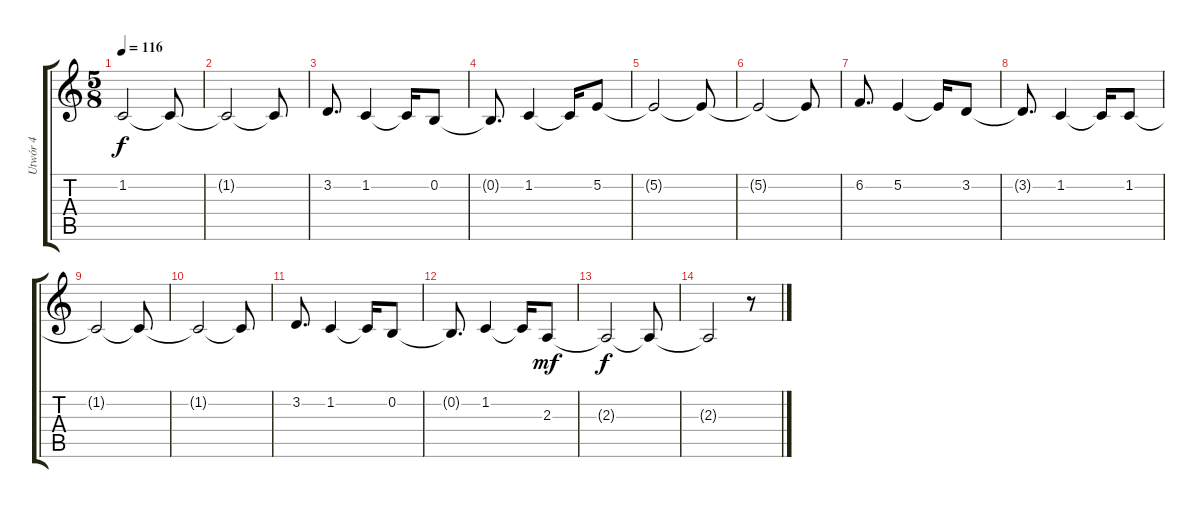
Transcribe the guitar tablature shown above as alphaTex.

\track ("Utwór 4" "Utwór 4") {instrument cello}
\staff {score tabs}
\tuning (E4 B3 G3 D3 A2 E2) {hide}
\ts (5 8)
\tempo 116
\clef g2
\ks c
1.2.2{dy f} 1.2{t}.8 |
1.2{t}.2 1.2{t}.8 |
3.2.8{d} 1.2.4 1.2{t}.16 0.2.8 |
0.2{t}.8{d} 1.2.4 1.2{t}.16 5.2.8 |
5.2{t}.2 5.2{t}.8 |
5.2{t}.2 5.2{t}.8 |
6.2.8{d} 5.2.4 5.2{t}.16 3.2.8 |
3.2{t}.8{d} 1.2.4 1.2{t}.16 1.2.8 |
1.2{t}.2 1.2{t}.8 |
1.2{t}.2 1.2{t}.8 |
3.2.8{d} 1.2.4 1.2{t}.16 0.2.8 |
0.2{t}.8{d} 1.2.4 1.2{t}.16 2.3.8{dy mf} |
2.3{t}.2{dy f} 2.3{t}.8 |
2.3{t}.2 r.8
